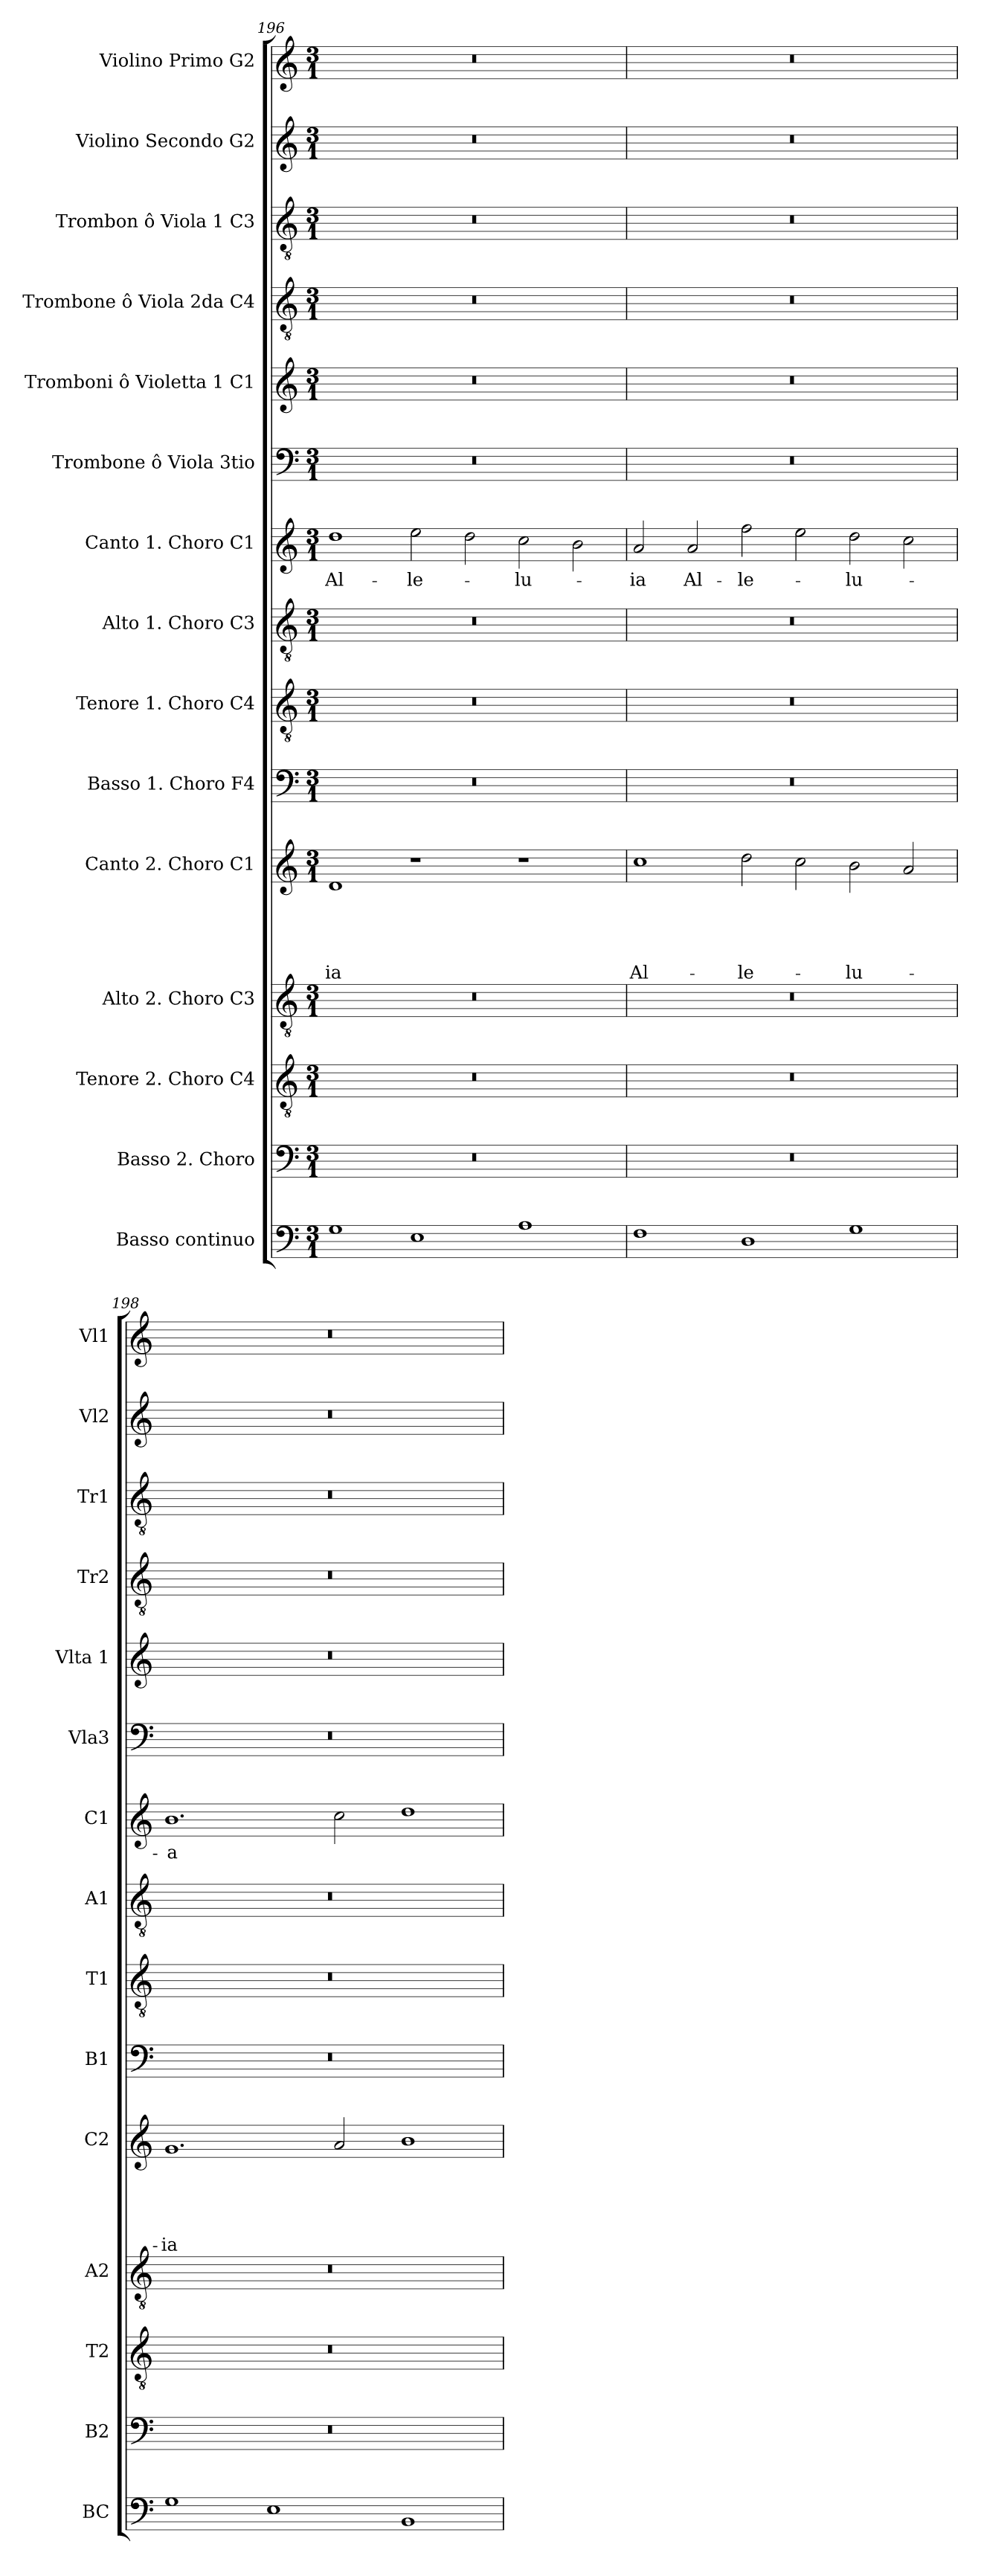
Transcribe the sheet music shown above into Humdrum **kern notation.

**kern	**kern	**kern	**kern	**kern	**text	**text	**text	**text	**text	**kern	**kern	**kern	**kern	**text	**kern	**kern	**kern	**kern	**kern	**kern
*part15	*part14	*part13	*part12	*part11	*part11	*part11	*part11	*part11	*part11	*part10	*part9	*part8	*part7	*part7	*part6	*part5	*part4	*part3	*part2	*part1
*staff15	*staff14	*staff13	*staff12	*staff11	*staff11	*staff11	*staff11	*staff11	*staff11	*staff10	*staff9	*staff8	*staff7	*staff7	*staff6	*staff5	*staff4	*staff3	*staff2	*staff1
*I"Basso continuo	*I"Basso 2. Choro	*I"Tenore 2. Choro C4	*I"Alto 2. Choro C3	*I"Canto 2. Choro  C1	*	*	*	*	*	*I"Basso 1. Choro F4	*I"Tenore 1. Choro C4	*I"Alto 1. Choro C3	*I"Canto 1. Choro  C1	*	*I"Trombone ô Viola 3tio	*I"Tromboni ô Violetta 1 C1	*I"Trombone ô Viola 2da C4	*I"Trombon ô Viola 1 C3	*I"Violino Secondo G2	*I"Violino Primo G2
*I'BC	*I'B2	*I'T2	*I'A2	*I'C2	*	*	*	*	*	*I'B1	*I'T1	*I'A1	*I'C1	*	*I'Vla3	*I'Vlta 1	*I'Tr2	*I'Tr1	*I'Vl2	*I'Vl1
*clefF4	*clefF4	*clefGv2	*clefGv2	*clefG2	*	*	*	*	*	*clefF4	*clefGv2	*clefGv2	*clefG2	*	*clefF4	*clefG2	*clefGv2	*clefGv2	*clefG2	*clefG2
*k[]	*k[]	*k[]	*k[]	*k[]	*	*	*	*	*	*k[]	*k[]	*k[]	*k[]	*	*k[]	*k[]	*k[]	*k[]	*k[]	*k[]
*C:	*C:	*C:	*C:	*C:	*	*	*	*	*	*C:	*C:	*C:	*C:	*	*C:	*C:	*C:	*C:	*C:	*C:
*M3/1	*M3/1	*M3/1	*M3/1	*M3/1	*	*	*	*	*	*M3/1	*M3/1	*M3/1	*M3/1	*	*M3/1	*M3/1	*M3/1	*M3/1	*M3/1	*M3/1
=196	=196	=196	=196	=196	=196	=196	=196	=196	=196	=196	=196	=196	=196	=196	=196	=196	=196	=196	=196	=196
!	!	!	!	!	!	!	!	!	!LO:LY:b	!	!	!	!	!LO:LY:b	!	!	!	!	!	!
1G	0.r	0.r	0.r	1d	.	.	.	.	-ia	0.r	0.r	0.r	1dd	Al-	0.r	0.r	0.r	0.r	0.r	0.r
!	!	!	!	!	!	!	!	!	!	!	!	!	!	!LO:LY:b	!	!	!	!	!	!
1E	.	.	.	1r	.	.	.	.	.	.	.	.	2ee\	-le-	.	.	.	.	.	.
.	.	.	.	.	.	.	.	.	.	.	.	.	2dd\	.	.	.	.	.	.	.
!	!	!	!	!	!	!	!	!	!	!	!	!	!	!LO:LY:b	!	!	!	!	!	!
1A	.	.	.	1r	.	.	.	.	.	.	.	.	2cc\	-lu-	.	.	.	.	.	.
.	.	.	.	.	.	.	.	.	.	.	.	.	2b\	.	.	.	.	.	.	.
=197	=197	=197	=197	=197	=197	=197	=197	=197	=197	=197	=197	=197	=197	=197	=197	=197	=197	=197	=197	=197
!	!	!	!	!	!	!	!	!	!LO:LY:b	!	!	!	!	!LO:LY:b	!	!	!	!	!	!
1F	0.r	0.r	0.r	1cc	.	.	.	.	Al-	0.r	0.r	0.r	2a/	-ia	0.r	0.r	0.r	0.r	0.r	0.r
!	!	!	!	!	!	!	!	!	!	!	!	!	!	!LO:LY:b	!	!	!	!	!	!
.	.	.	.	.	.	.	.	.	.	.	.	.	2a/	Al-	.	.	.	.	.	.
!	!	!	!	!	!	!	!	!	!LO:LY:b	!	!	!	!	!LO:LY:b	!	!	!	!	!	!
1D	.	.	.	2dd\	.	.	.	.	-le-	.	.	.	2ff\	-le-	.	.	.	.	.	.
.	.	.	.	2cc\	.	.	.	.	.	.	.	.	2ee\	.	.	.	.	.	.	.
!	!	!	!	!	!	!	!	!	!LO:LY:b	!	!	!	!	!LO:LY:b	!	!	!	!	!	!
1G	.	.	.	2b\	.	.	.	.	-lu-	.	.	.	2dd\	-lu-	.	.	.	.	.	.
.	.	.	.	2a/	.	.	.	.	.	.	.	.	2cc\	.	.	.	.	.	.	.
=198	=198	=198	=198	=198	=198	=198	=198	=198	=198	=198	=198	=198	=198	=198	=198	=198	=198	=198	=198	=198
!	!	!	!	!	!	!	!	!	!LO:LY:b	!	!	!	!	!LO:LY:b	!	!	!	!	!	!
1G	0.r	0.r	0.r	1.g	.	.	.	.	-ia	0.r	0.r	0.r	1.b	-a	0.r	0.r	0.r	0.r	0.r	0.r
1E	.	.	.	.	.	.	.	.	.	.	.	.	.	.	.	.	.	.	.	.
.	.	.	.	2a/	.	.	.	.	.	.	.	.	2cc\	.	.	.	.	.	.	.
1BB	.	.	.	1b	.	.	.	.	.	.	.	.	1dd	.	.	.	.	.	.	.
=	=	=	=	=	=	=	=	=	=	=	=	=	=	=	=	=	=	=	=	=
*-	*-	*-	*-	*-	*-	*-	*-	*-	*-	*-	*-	*-	*-	*-	*-	*-	*-	*-	*-	*-
